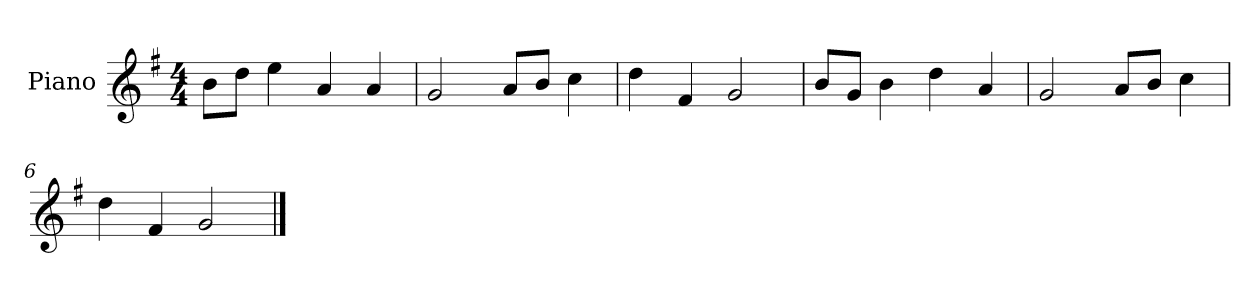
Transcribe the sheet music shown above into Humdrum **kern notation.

**kern
*part1
*staff1
*I"Piano
*I'P-no
*clefG2
*k[f#]
*M4/4
*MM90
=1
8b\L
8dd\J
4ee\
4a/
4a/
=2
2g/
8a/L
8b/J
4cc\
=3
4dd\
4f#/
2g/
=4
8b/L
8g/J
4b\
4dd\
4a/
=5
2g/
8a/L
8b/J
4cc\
=6
4dd\
4f#/
2g/
==
*-
